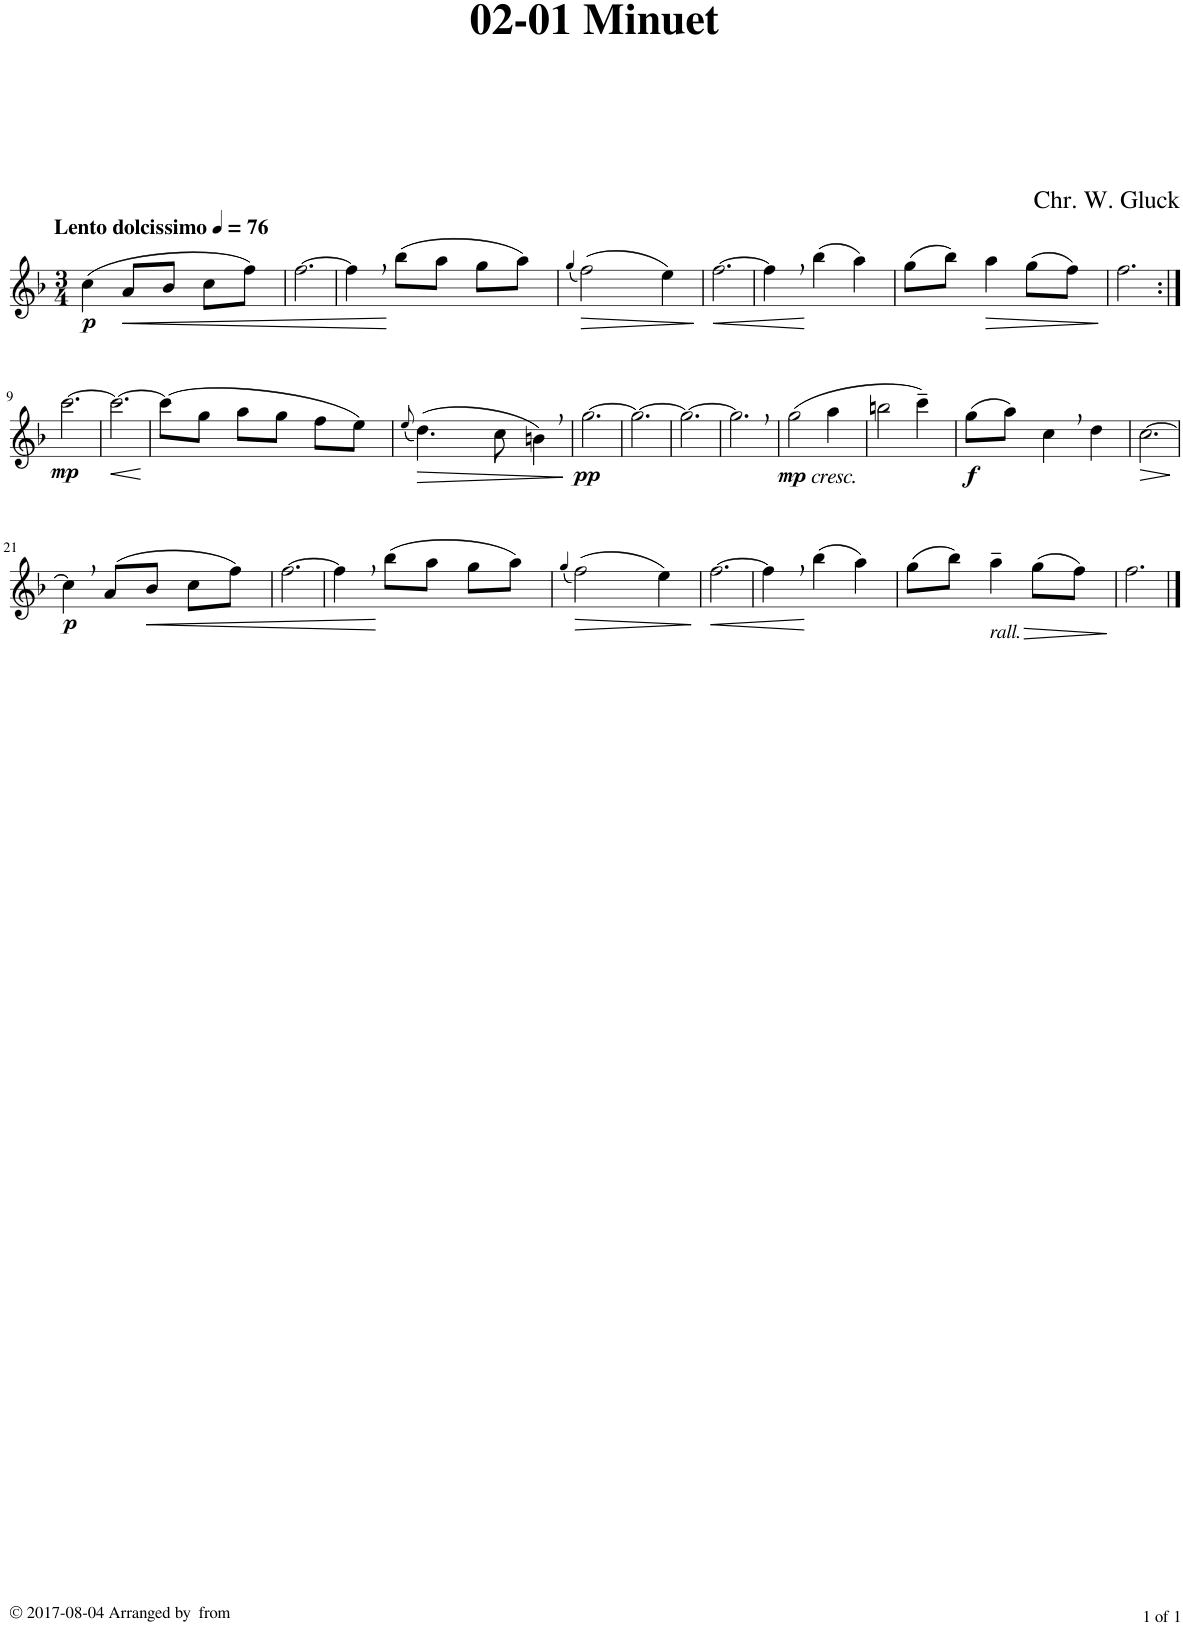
**kern	**dynam
*part1	*part1
*staff1	*staff1
*I"Flute	*
*I'Fl	*
*clefG2	*
*k[b-]	*
*M3/4	*
*MM76	*
=1	=1
!LO:TX:a:B:t=Lento dolcissimo	!
!	!LO:DY:b
(4cc\	p
!	!LO:HP:b
8a/L	<
8b-/J	.
8cc\L	.
8ff\J)	.
=2	=2
[2.ff\	.
=3	=3
4ff,\]	.
(8bb-\L	[
8aa\J	.
8gg\L	.
8aa\J)	.
=4	=4
(4qgg/	.
*^	*
(2ff\)	(4gg~	.
.	4ff)	.
4ee\)	4ryy	.
=5	=5	=5
!	!	!LO:HP:b
*v	*v	*
[2.ff\	<
=6	=6
4ff,\]	.
(4bb-\	[
4aa\)	.
=7	=7
(8gg\L	.
8bb-\J)	.
!	!LO:HP:b
4aa\	>
(8gg\L	.
8ff\J)	.
.	]
=8	=8
2.ff\	.
!!LO:LB:g=z
=9:|!	=9:|!
!	!LO:DY:b
[2.ccc\	mp
=10	=10
!	!LO:HP:b
2.ccc\_	<
.	[
=11	=11
(8ccc\L]	.
8gg\J	.
8aa\L	.
8gg\J	.
8ff\L	.
8ee\J)	.
=12	=12
(8qee/	.
*^	*
(4.dd\)	(8ee~	.
.	4dd)	.
8cc\	4.ryy	.
4bn,\)	.	.
*v	*v	*
=13	=13
!	!LO:DY:b
[2.gg\	pp
=14	=14
2.gg\_	.
=15	=15
2.gg\_	.
=16	=16
2.gg,\]	.
=17	=17
!LO:TX:b:i:t=cresc.	!
!	!LO:DY:b
(2gg\	mp
4aa\	.
=18	=18
2bbn\	.
4ccc~\)	.
=19	=19
!	!LO:DY:b
(8gg\L	f
8aa\J)	.
4cc,\	.
4dd\	.
=20	=20
!	!LO:HP:b
[2.cc\	>
.	]
!!LO:LB:g=z
=21	=21
!	!LO:DY:b
4cc,\]	p
(8a/L	.
!	!LO:HP:b
8b-/J	<
8cc\L	.
8ff\J)	.
=22	=22
[2.ff\	.
=23	=23
4ff,\]	.
(8bb-\L	[
8aa\J	.
8gg\L	.
8aa\J)	.
=24	=24
(4qgg/	.
*^	*
(2ff\)	(4gg~	.
.	4ff)	.
4ee\)	4ryy	.
=25	=25	=25
!	!	!LO:HP:b
*v	*v	*
[2.ff\	<
=26	=26
4ff,\]	.
(4bb-\	[
4aa\)	.
=27	=27
(8gg\L	.
8bb-\J)	.
!LO:TX:b:i:t=rall.	!
!	!LO:HP:b
4aa~\	>
(8gg\L	.
8ff\J)	.
.	]
=28	=28
2.ff\	.
==	==
*-	*-
